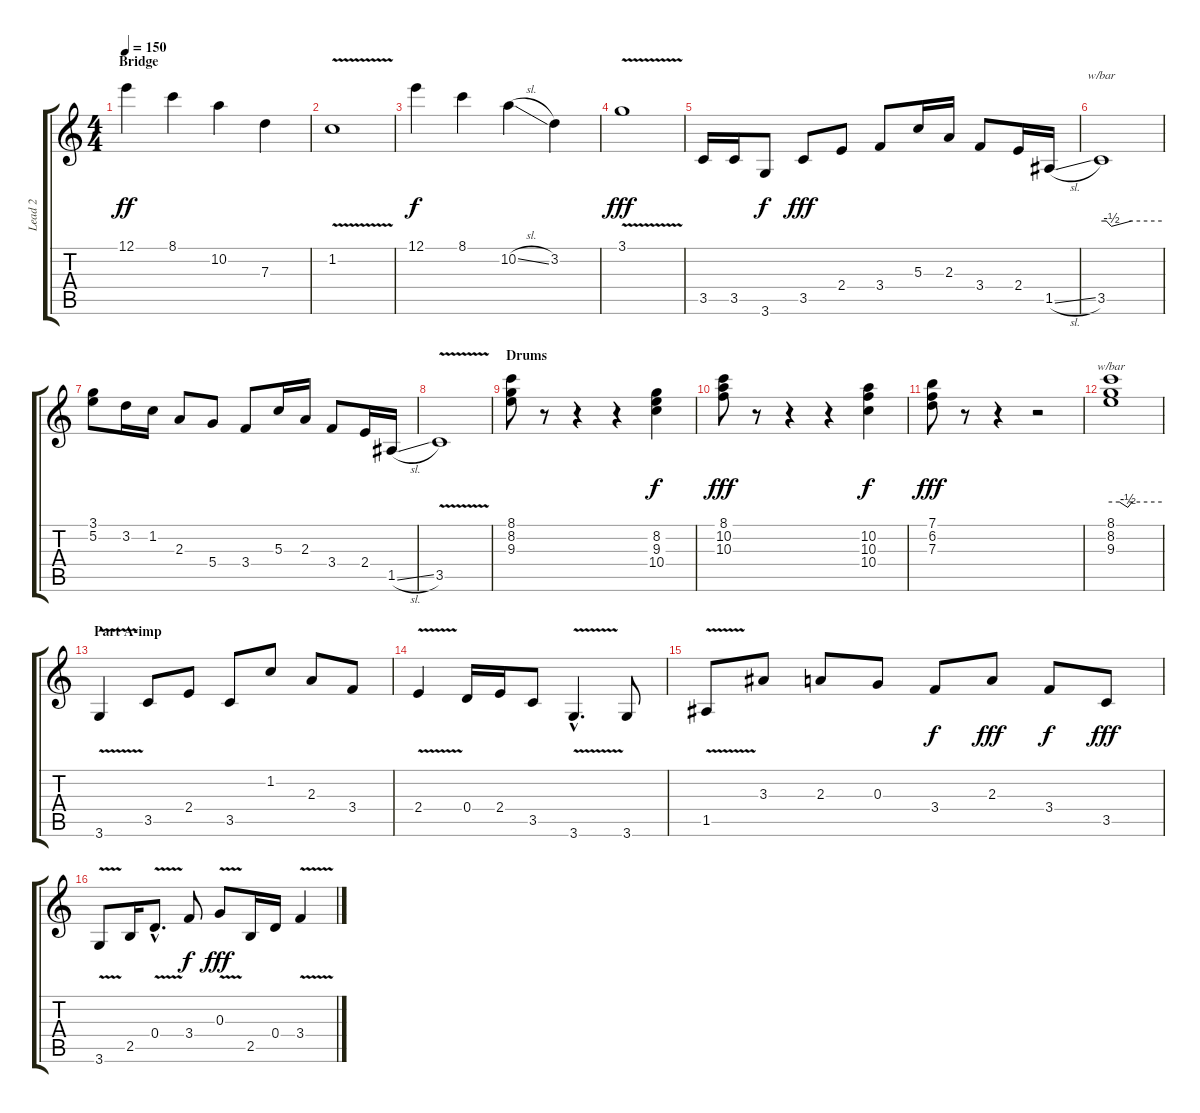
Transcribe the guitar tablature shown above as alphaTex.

\track ("Lead 2" "Lead 2") {instrument acousticguitarnylon}
\staff {score tabs}
\tuning (E4 B3 G3 D3 A2 E2) {hide}
\ts (4 4)
\section ("" "Bridge")
\tempo 150
\clef g2
\ks c
12.1.4{dy ff instrument electricguitarjazz} 8.1.4 10.2.4 7.3.4 |
1.2{v}.1 |
12.1.4{dy f instrument electricguitarjazz} 8.1.4 10.2{sl}.4 3.2.4 |
3.1{v}.1{dy fff} |
3.5.16{volume 16 instrument electricbasspick} 3.5.16 3.6.8{dy f} 3.5.8{dy fff} 2.4.8 3.4.8 5.3.16 2.3.16 3.4.8 2.4.16 1.5{sl}.16 |
3.5.1{tbe (custom default 0 0 5 0 10 -2 30 0 60 0)} |
(3.1 5.2).8 3.2.16 1.2.16 2.3.8 5.4.8 3.4.8 5.3.16 2.3.16 3.4.8 2.4.16 1.5{sl}.16 |
3.5{v}.1 |
\section ("" "Drums")
(8.1 8.2 9.3).8{volume 13 instrument electricbasspick} r.8 r.4 r.4 (8.2 9.3 10.4).4{dy f} |
(8.1 10.2 10.3).8{dy fff} r.8 r.4 r.4 (10.2 10.3 10.4).4{dy f} |
(7.1 6.2 7.3).8{dy fff} r.8 r.4 r.2 |
(8.1 8.2 9.3).1{tbe (custom default 0 0 10 0 20 -2 25 0 60 0)} |
\section ("" "Part A-imp")
3.6{v}.4{volume 16 instrument electricguitarclean} 3.5.8 2.4.8 3.5.8 1.2.8 2.3.8 3.4.8 |
2.4{v}.4 0.4.16 2.4.16 3.5.8 3.6{v hac}.4{d} 3.6.8 |
1.5{v}.8 3.3.8 2.3.8 0.3.8 3.4.8{dy f} 2.3.8{dy fff} 3.4.8{dy f} 3.5.8{dy fff} |
3.6{v}.8 2.5.16 0.4{v hac}.8{d} 3.4.8{dy f} 0.3{v}.8{dy fff} 2.5.16 0.4.16 3.4{v}.4
